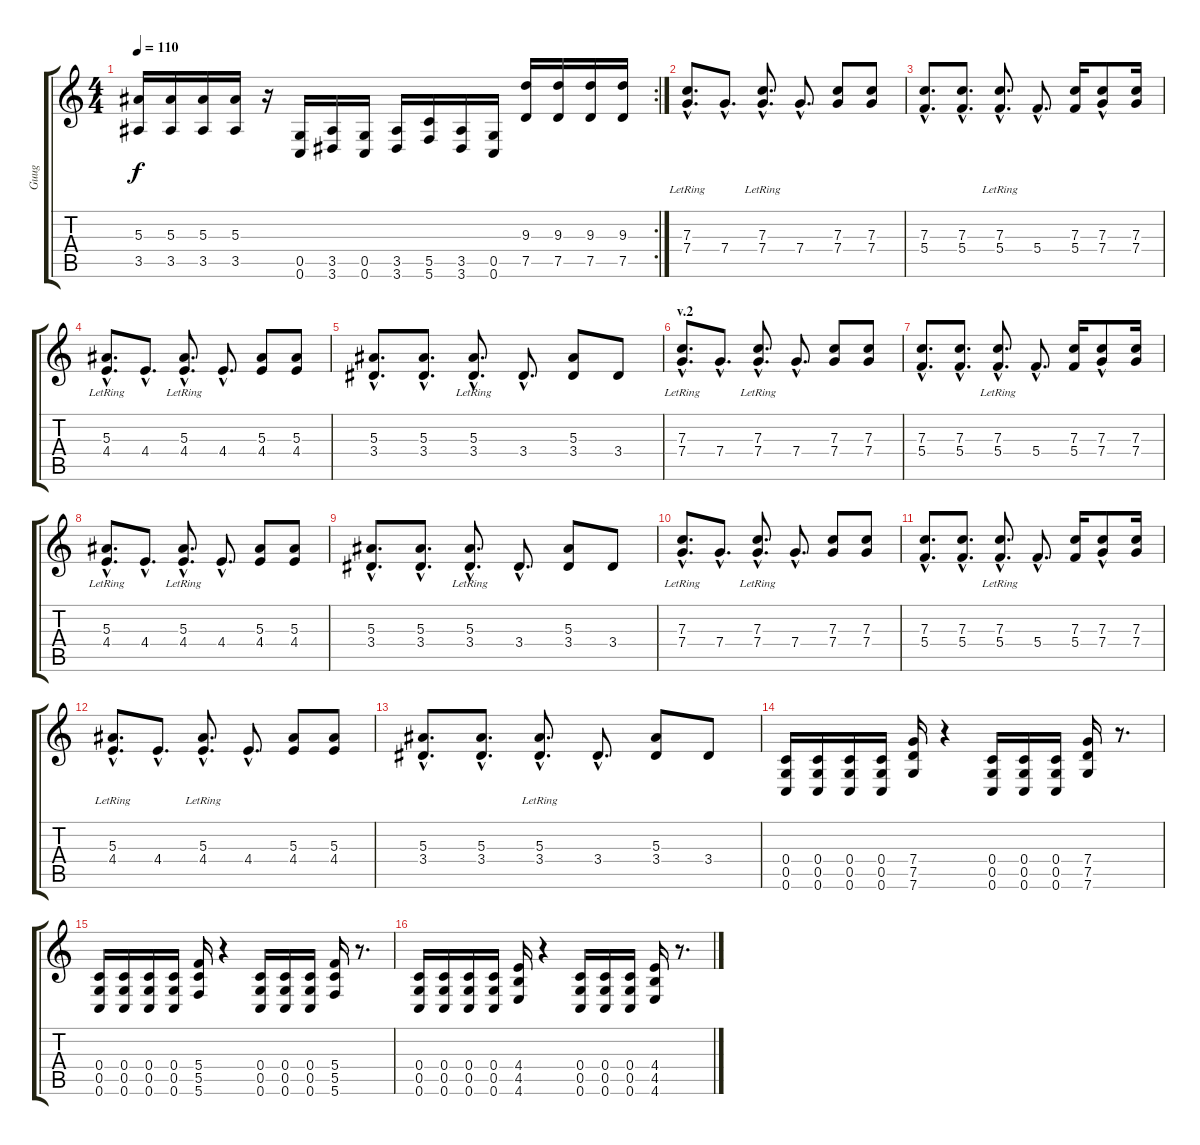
\track ("Guug" "Guug") {instrument overdrivenguitar}
\staff {score tabs}
\tuning (D4 A3 F3 C3 G2 C2) {hide}
\rc 2
\ts (4 4)
\tempo 110
\clef g2
\ks c
(5.3 3.5).16{dy f} (5.3 3.5).16 (5.3 3.5).16 (5.3 3.5).16 r.16 (0.5 0.6).16 (3.5 3.6).16 (0.5 0.6).16 (3.5 3.6).16 (5.5 5.6).16 (3.5 3.6).16 (0.5 0.6).16 (9.3 7.5).16 (9.3 7.5).16 (9.3 7.5).16 (9.3 7.5).16 |
(7.3{hac lr} 7.4{hac}).8{d instrument electricguitarclean} 7.4{hac}.8{d} (7.3{hac lr} 7.4{hac}).8{d} 7.4{hac}.8{d} (7.3 7.4).8 (7.3 7.4).8 |
(7.3{hac} 5.4{hac}).8{d instrument electricguitarclean} (7.3{hac} 5.4{hac}).8{d} (7.3{hac lr} 5.4{hac}).8{d} 5.4{hac}.8{d} (7.3 5.4).16 (7.3 7.4{hac}).8 (7.3 7.4).16 |
(5.3{hac lr} 4.4{hac}).8{d instrument electricguitarclean} 4.4{hac}.8{d} (5.3{hac lr} 4.4{hac}).8{d} 4.4{hac}.8{d} (5.3 4.4).8 (5.3 4.4).8 |
(5.3{hac} 3.4{hac}).8{d instrument electricguitarclean} (5.3{hac} 3.4{hac}).8{d} (5.3{hac lr} 3.4{hac}).8{d} 3.4{hac}.8{d} (5.3 3.4).8 3.4.8 |
\section ("" "v.2")
(7.3{hac lr} 7.4{hac}).8{d instrument electricguitarclean} 7.4{hac}.8{d} (7.3{hac lr} 7.4{hac}).8{d} 7.4{hac}.8{d} (7.3 7.4).8 (7.3 7.4).8 |
(7.3{hac} 5.4{hac}).8{d instrument electricguitarclean} (7.3{hac} 5.4{hac}).8{d} (7.3{hac lr} 5.4{hac}).8{d} 5.4{hac}.8{d} (7.3 5.4).16 (7.3 7.4{hac}).8 (7.3 7.4).16 |
(5.3{hac lr} 4.4{hac}).8{d instrument electricguitarclean} 4.4{hac}.8{d} (5.3{hac lr} 4.4{hac}).8{d} 4.4{hac}.8{d} (5.3 4.4).8 (5.3 4.4).8 |
(5.3{hac} 3.4{hac}).8{d instrument electricguitarclean} (5.3{hac} 3.4{hac}).8{d} (5.3{hac lr} 3.4{hac}).8{d} 3.4{hac}.8{d} (5.3 3.4).8 3.4.8 |
(7.3{hac lr} 7.4{hac}).8{d instrument electricguitarclean} 7.4{hac}.8{d} (7.3{hac lr} 7.4{hac}).8{d} 7.4{hac}.8{d} (7.3 7.4).8 (7.3 7.4).8 |
(7.3{hac} 5.4{hac}).8{d instrument electricguitarclean} (7.3{hac} 5.4{hac}).8{d} (7.3{hac lr} 5.4{hac}).8{d} 5.4{hac}.8{d} (7.3 5.4).16 (7.3 7.4{hac}).8 (7.3 7.4).16 |
(5.3{hac lr} 4.4{hac}).8{d instrument electricguitarclean} 4.4{hac}.8{d} (5.3{hac lr} 4.4{hac}).8{d} 4.4{hac}.8{d} (5.3 4.4).8 (5.3 4.4).8 |
(5.3{hac} 3.4{hac}).8{d instrument electricguitarclean} (5.3{hac} 3.4{hac}).8{d} (5.3{hac lr} 3.4{hac}).8{d} 3.4{hac}.8{d} (5.3 3.4).8 3.4.8 |
(0.4 0.5 0.6).16{instrument overdrivenguitar} (0.4 0.5 0.6).16 (0.4 0.5 0.6).16 (0.4 0.5 0.6).16 (7.4 7.5 7.6).16 r.4 (0.4 0.5 0.6).16 (0.4 0.5 0.6).16 (0.4 0.5 0.6).16 (7.4 7.5 7.6).16 r.8{d} |
(0.4 0.5 0.6).16 (0.4 0.5 0.6).16 (0.4 0.5 0.6).16 (0.4 0.5 0.6).16 (5.4 5.5 5.6).16 r.4 (0.4 0.5 0.6).16 (0.4 0.5 0.6).16 (0.4 0.5 0.6).16 (5.4 5.5 5.6).16 r.8{d} |
(0.4 0.5 0.6).16 (0.4 0.5 0.6).16 (0.4 0.5 0.6).16 (0.4 0.5 0.6).16 (4.4 4.5 4.6).16 r.4 (0.4 0.5 0.6).16 (0.4 0.5 0.6).16 (0.4 0.5 0.6).16 (4.4 4.5 4.6).16 r.8{d}
